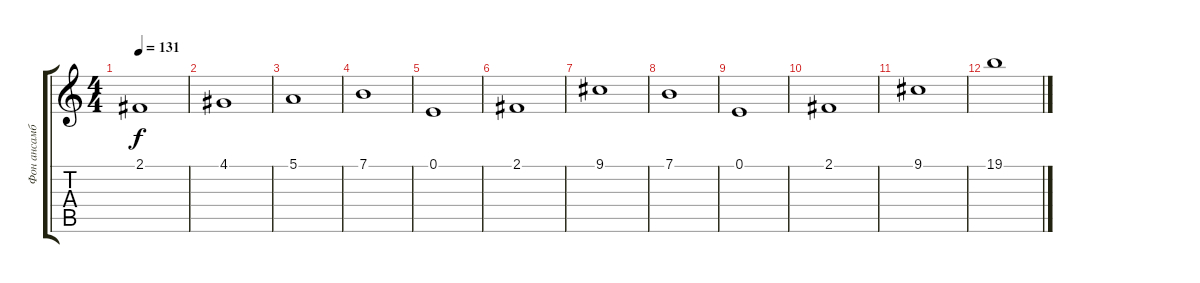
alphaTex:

\track ("Фон ансамбля" "Фон ансамб") {instrument stringensemble1}
\staff {score tabs}
\tuning (E4 B3 G3 D3 A2 E2) {hide}
\ts (4 4)
\tempo 131
\clef g2
\ks c
2.1.1{dy f} |
4.1.1 |
5.1.1 |
7.1.1 |
0.1.1 |
2.1.1 |
9.1.1 |
7.1.1 |
0.1.1 |
2.1.1 |
9.1.1 |
19.1.1
